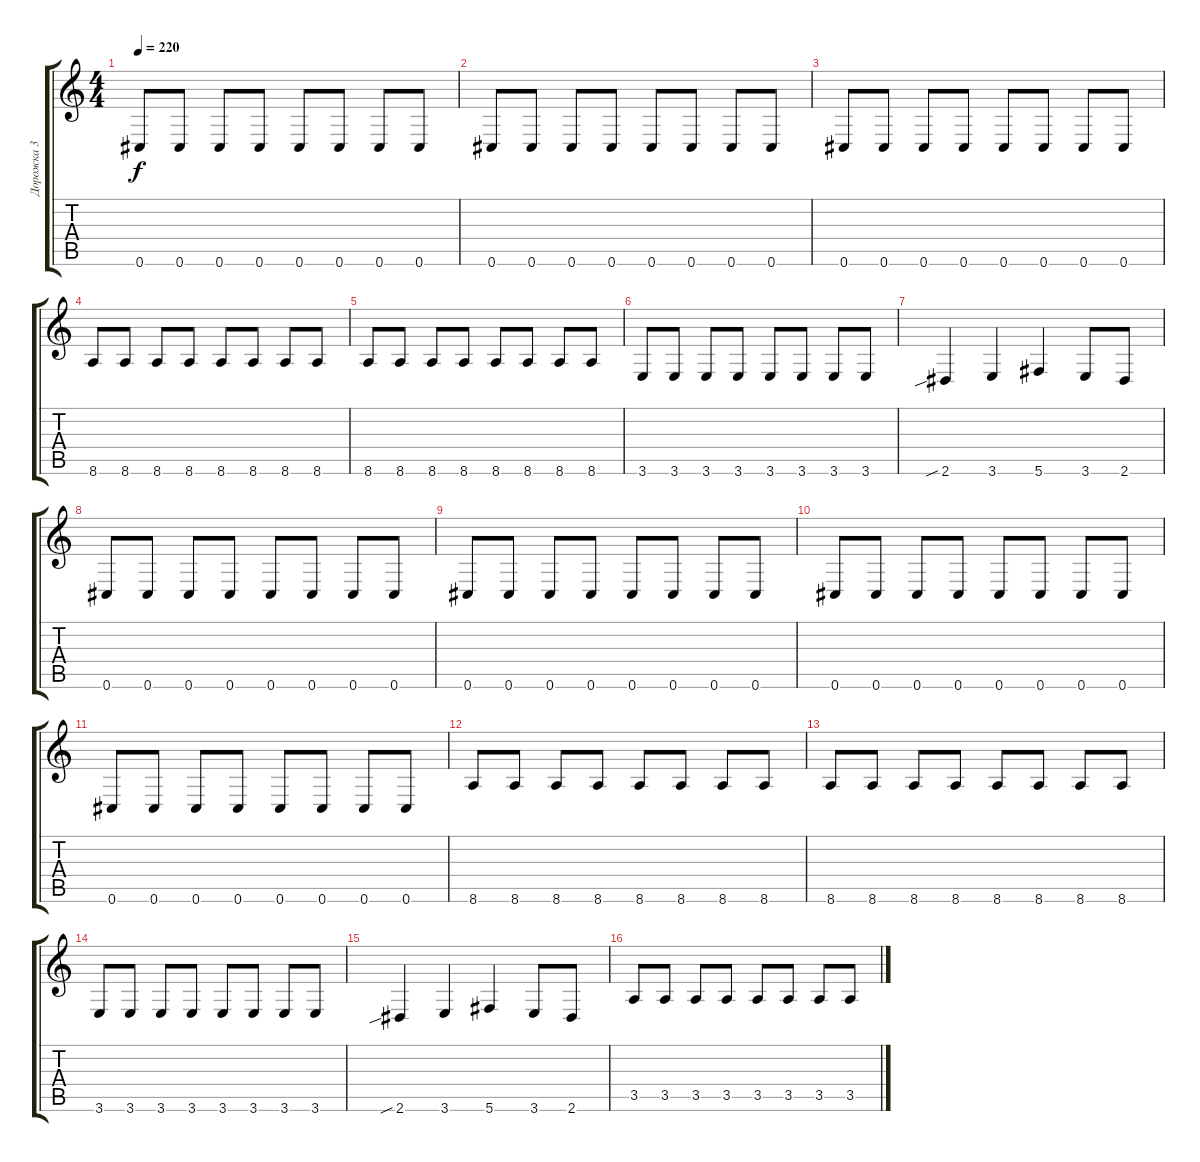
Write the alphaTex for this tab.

\track ("Дорожка 3" "Дорожка 3") {instrument electricbassfinger}
\staff {score tabs}
\tuning (Db4 Ab3 E3 B2 Gb2 Db2) {hide}
\ts (4 4)
\tempo 220
\clef g2
\ks c
0.6.8{dy f} 0.6.8 0.6.8 0.6.8 0.6.8 0.6.8 0.6.8 0.6.8 |
0.6.8 0.6.8 0.6.8 0.6.8 0.6.8 0.6.8 0.6.8 0.6.8 |
0.6.8 0.6.8 0.6.8 0.6.8 0.6.8 0.6.8 0.6.8 0.6.8 |
8.6.8 8.6.8 8.6.8 8.6.8 8.6.8 8.6.8 8.6.8 8.6.8 |
8.6.8 8.6.8 8.6.8 8.6.8 8.6.8 8.6.8 8.6.8 8.6.8 |
3.6.8 3.6.8 3.6.8 3.6.8 3.6.8 3.6.8 3.6.8 3.6.8 |
2.6{sib}.4 3.6.4 5.6.4 3.6.8 2.6.8 |
0.6.8 0.6.8 0.6.8 0.6.8 0.6.8 0.6.8 0.6.8 0.6.8 |
0.6.8 0.6.8 0.6.8 0.6.8 0.6.8 0.6.8 0.6.8 0.6.8 |
0.6.8 0.6.8 0.6.8 0.6.8 0.6.8 0.6.8 0.6.8 0.6.8 |
0.6.8 0.6.8 0.6.8 0.6.8 0.6.8 0.6.8 0.6.8 0.6.8 |
8.6.8 8.6.8 8.6.8 8.6.8 8.6.8 8.6.8 8.6.8 8.6.8 |
8.6.8 8.6.8 8.6.8 8.6.8 8.6.8 8.6.8 8.6.8 8.6.8 |
3.6.8 3.6.8 3.6.8 3.6.8 3.6.8 3.6.8 3.6.8 3.6.8 |
2.6{sib}.4 3.6.4 5.6.4 3.6.8 2.6.8 |
3.5.8 3.5.8 3.5.8 3.5.8 3.5.8 3.5.8 3.5.8 3.5.8
